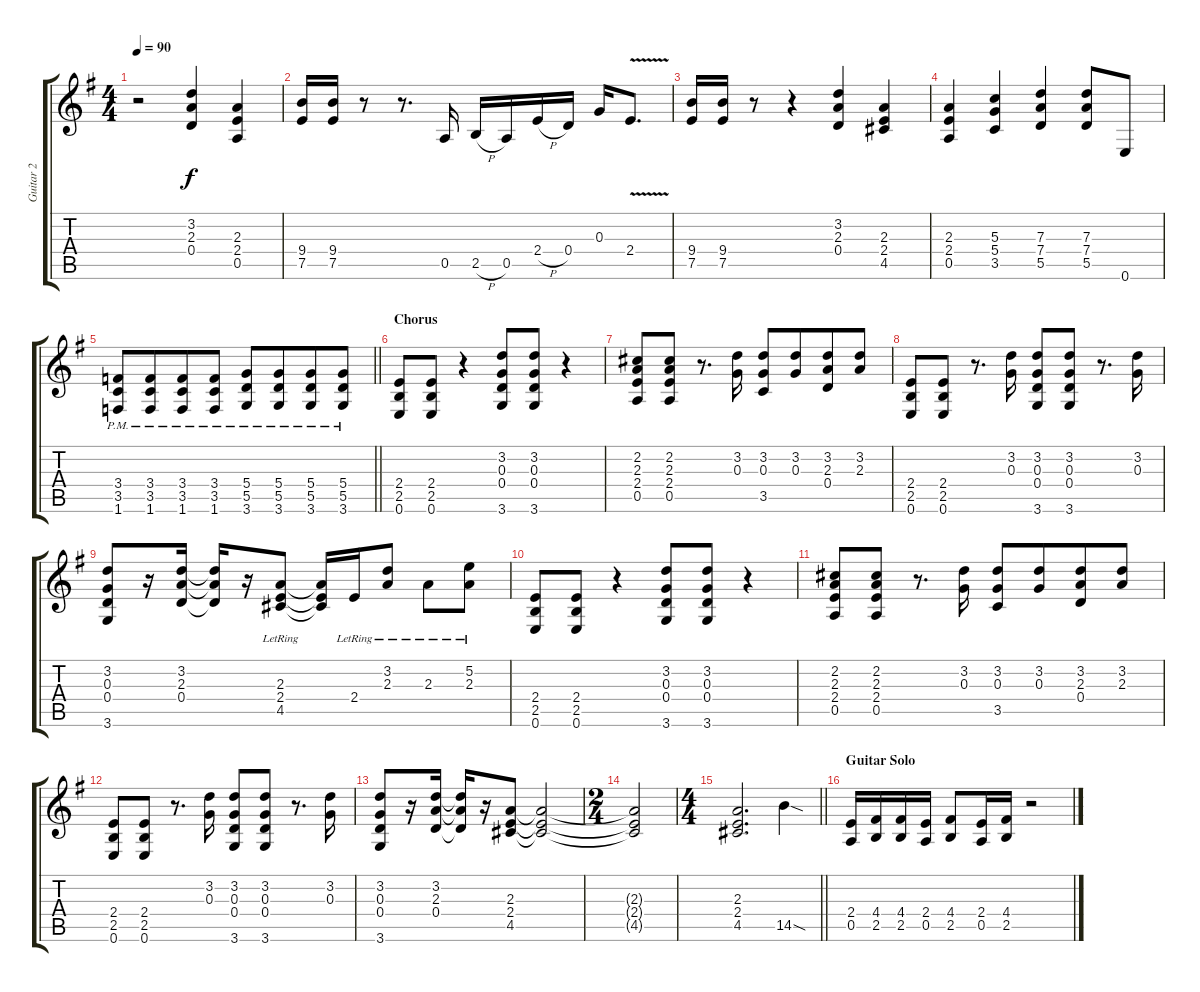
\track ("Guitar 2" "Guitar 2") {instrument distortionguitar}
\staff {score tabs}
\tuning (E4 B3 G3 D3 A2 E2) {hide}
\ts (4 4)
\tempo 90
\clef g2
\ks g
r.2{dy f} (3.2 2.3 0.4).4 (2.3 2.4 0.5).4 |
(9.4 7.5).16 (9.4 7.5).16 r.8 r.8{d} 0.5.16 2.5{h}.16 0.5.16 2.4{h}.16 0.4.16 0.3.16 2.4{v}.8{d} |
(9.4 7.5).16 (9.4 7.5).16 r.8 r.4 (3.2 2.3 0.4).4 (2.3 2.4 4.5).4 |
(2.3 2.4 0.5).4 (5.3 5.4 3.5).4 (7.3 7.4 5.5).4 (7.3 7.4 5.5).8 0.6.8 |
\barLineRight lightlight
(3.4{pm} 3.5{pm} 1.6{pm}).8 (3.4{pm} 3.5{pm} 1.6{pm}).8{beam merge} (3.4{pm} 3.5{pm} 1.6{pm}).8 (3.4{pm} 3.5{pm} 1.6{pm}).8 (5.4{pm} 5.5{pm} 3.6{pm}).8 (5.4{pm} 5.5{pm} 3.6{pm}).8{beam merge} (5.4{pm} 5.5{pm} 3.6{pm}).8 (5.4{pm} 5.5{pm} 3.6{pm}).8 |
\section ("" "Chorus")
(2.4 2.5 0.6).8 (2.4 2.5 0.6).8 r.4 (3.2 0.3 0.4 3.6).8 (3.2 0.3 0.4 3.6).8 r.4 |
(2.2 2.3 2.4 0.5).8 (2.2 2.3 2.4 0.5).8 r.8{d} (3.2 0.3).16 (3.2 0.3 3.5).8 (3.2 0.3).8{beam merge} (3.2 2.3 0.4).8 (3.2 2.3).8 |
(2.4 2.5 0.6).8 (2.4 2.5 0.6).8 r.8{d} (3.2 0.3).16 (3.2 0.3 0.4 3.6).8 (3.2 0.3 0.4 3.6).8 r.8{d} (3.2 0.3).16 |
(3.2 0.3 0.4 3.6).8 r.16 (3.2 2.3 0.4).16 (3.2{t} 2.3{t} 0.4{t}).16 r.16 (2.3{lr} 2.4{lr} 4.5{lr}).8 (2.3{t} 2.4{t} 4.5{t}).16 2.4{lr}.16 (3.2{lr} 2.3{lr}).8 2.3{lr}.8 (5.2{lr} 2.3{lr}).8 |
(2.4 2.5 0.6).8 (2.4 2.5 0.6).8 r.4 (3.2 0.3 0.4 3.6).8 (3.2 0.3 0.4 3.6).8 r.4 |
(2.2 2.3 2.4 0.5).8 (2.2 2.3 2.4 0.5).8 r.8{d} (3.2 0.3).16 (3.2 0.3 3.5).8 (3.2 0.3).8{beam merge} (3.2 2.3 0.4).8 (3.2 2.3).8 |
(2.4 2.5 0.6).8 (2.4 2.5 0.6).8 r.8{d} (3.2 0.3).16 (3.2 0.3 0.4 3.6).8 (3.2 0.3 0.4 3.6).8 r.8{d} (3.2 0.3).16 |
(3.2 0.3 0.4 3.6).8 r.16 (3.2 2.3 0.4).16 (3.2{t} 2.3{t} 0.4{t}).16 r.16 (2.3 2.4 4.5).8 (2.3{t} 2.4{t} 4.5{t}).2 |
\ts (2 4)
(2.3{t} 2.4{t} 4.5{t}).2 |
\ts (4 4)
\barLineRight lightlight
(2.3 2.4 4.5).2{d} 14.5{sod}.4 |
\section ("" "Guitar Solo")
(2.4 0.5).16 (4.4 2.5).16 (4.4 2.5).16 (2.4 0.5).16 (4.4 2.5).8 (2.4 0.5).16 (4.4 2.5).16 r.2
